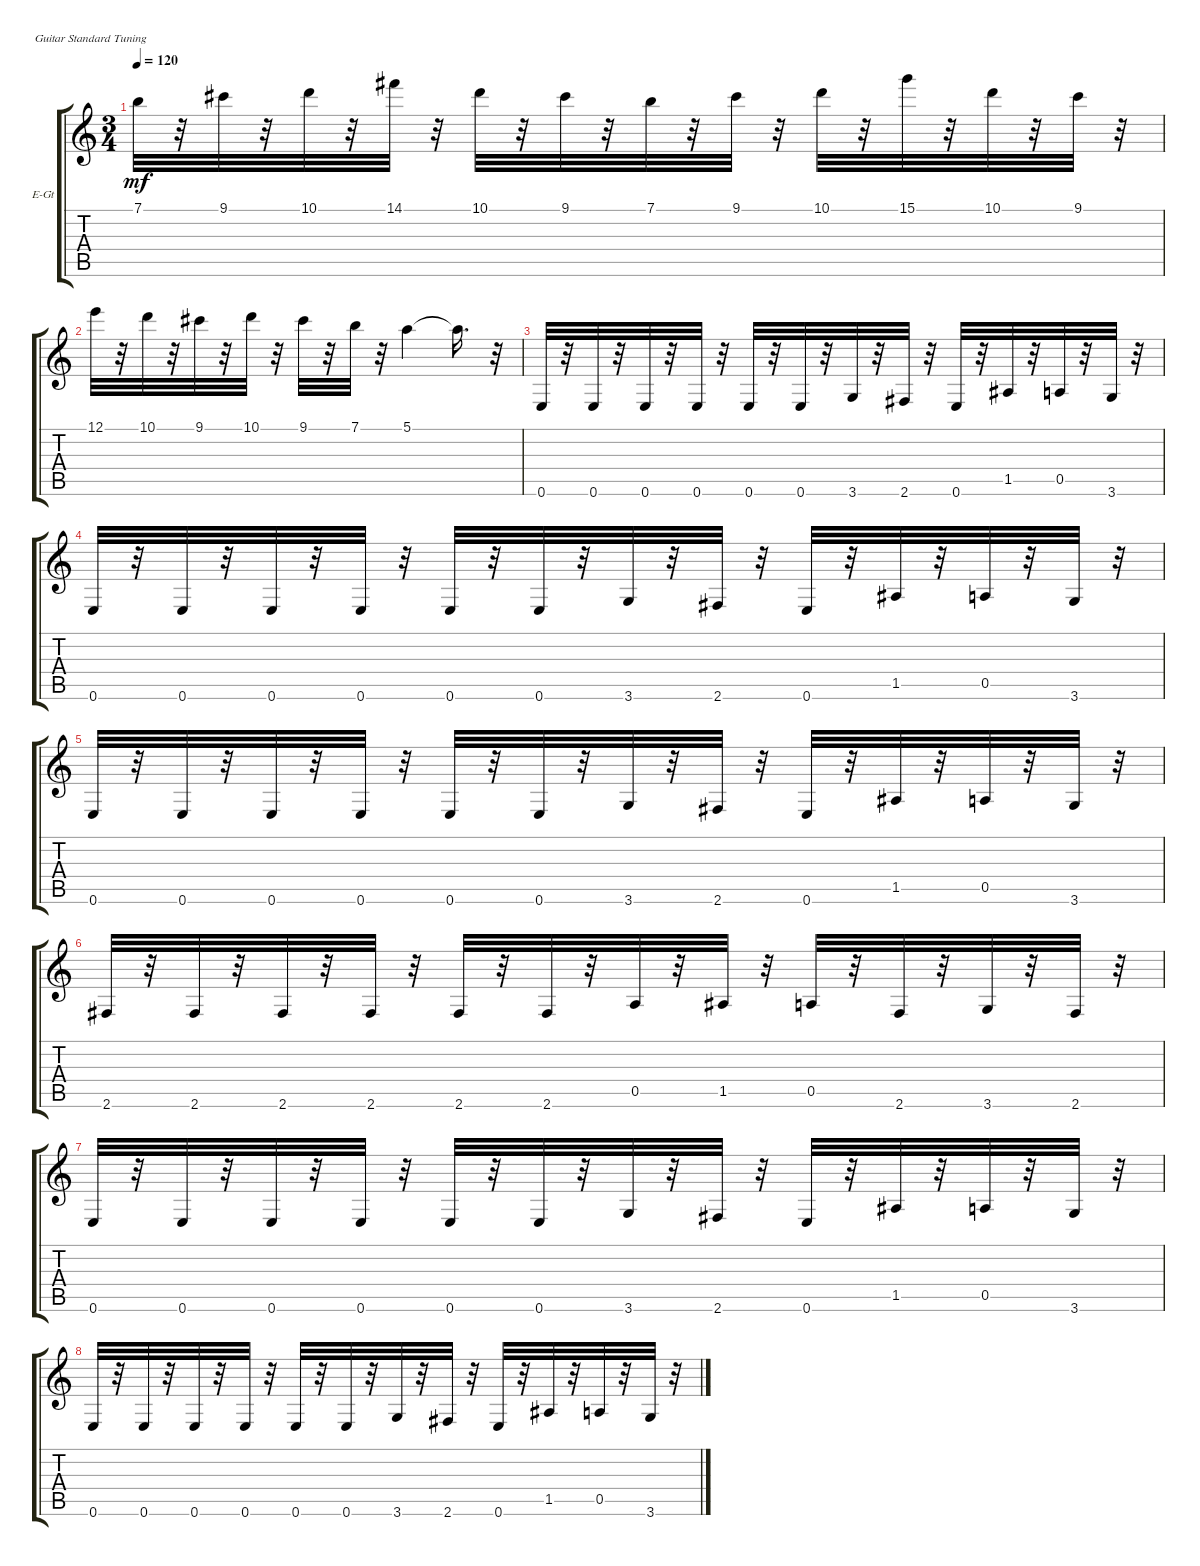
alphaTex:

\bracketExtendMode groupsimilarinstruments
\firstSystemTrackNameOrientation horizontal
\otherSystemsTrackNameOrientation horizontal
\track ("" "E-Gt") {instrument electricguitarclean}
\staff {score tabs}
\tuning (E4 B3 G3 D3 A2 E2)
\ts (3 4)
\tempo 120
\clef g2
\ks c
7.1.32{dy mf} r.32 9.1.32 r.32 10.1.32 r.32 14.1.32 r.32 10.1.32 r.32 9.1.32 r.32 7.1.32 r.32 9.1.32 r.32 10.1.32 r.32 15.1.32 r.32 10.1.32 r.32 9.1.32 r.32 |
12.1.32 r.32 10.1.32 r.32 9.1.32 r.32 10.1.32 r.32 9.1.32 r.32 7.1.32 r.32 5.1.4 5.1{t}.16{d} r.32 |
0.6.32 r.32 0.6.32 r.32 0.6.32 r.32 0.6.32 r.32 0.6.32 r.32 0.6.32 r.32 3.6.32 r.32 2.6.32 r.32 0.6.32 r.32 1.5.32 r.32 0.5.32 r.32 3.6.32 r.32 |
0.6.32 r.32 0.6.32 r.32 0.6.32 r.32 0.6.32 r.32 0.6.32 r.32 0.6.32 r.32 3.6.32 r.32 2.6.32 r.32 0.6.32 r.32 1.5.32 r.32 0.5.32 r.32 3.6.32 r.32 |
0.6.32 r.32 0.6.32 r.32 0.6.32 r.32 0.6.32 r.32 0.6.32 r.32 0.6.32 r.32 3.6.32 r.32 2.6.32 r.32 0.6.32 r.32 1.5.32 r.32 0.5.32 r.32 3.6.32 r.32 |
2.6.32 r.32 2.6.32 r.32 2.6.32 r.32 2.6.32 r.32 2.6.32 r.32 2.6.32 r.32 0.5.32 r.32 1.5.32 r.32 0.5.32 r.32 2.6.32 r.32 3.6.32 r.32 2.6.32 r.32 |
0.6.32 r.32 0.6.32 r.32 0.6.32 r.32 0.6.32 r.32 0.6.32 r.32 0.6.32 r.32 3.6.32 r.32 2.6.32 r.32 0.6.32 r.32 1.5.32 r.32 0.5.32 r.32 3.6.32 r.32 |
0.6.32 r.32 0.6.32 r.32 0.6.32 r.32 0.6.32 r.32 0.6.32 r.32 0.6.32 r.32 3.6.32 r.32 2.6.32 r.32 0.6.32 r.32 1.5.32 r.32 0.5.32 r.32 3.6.32 r.32
